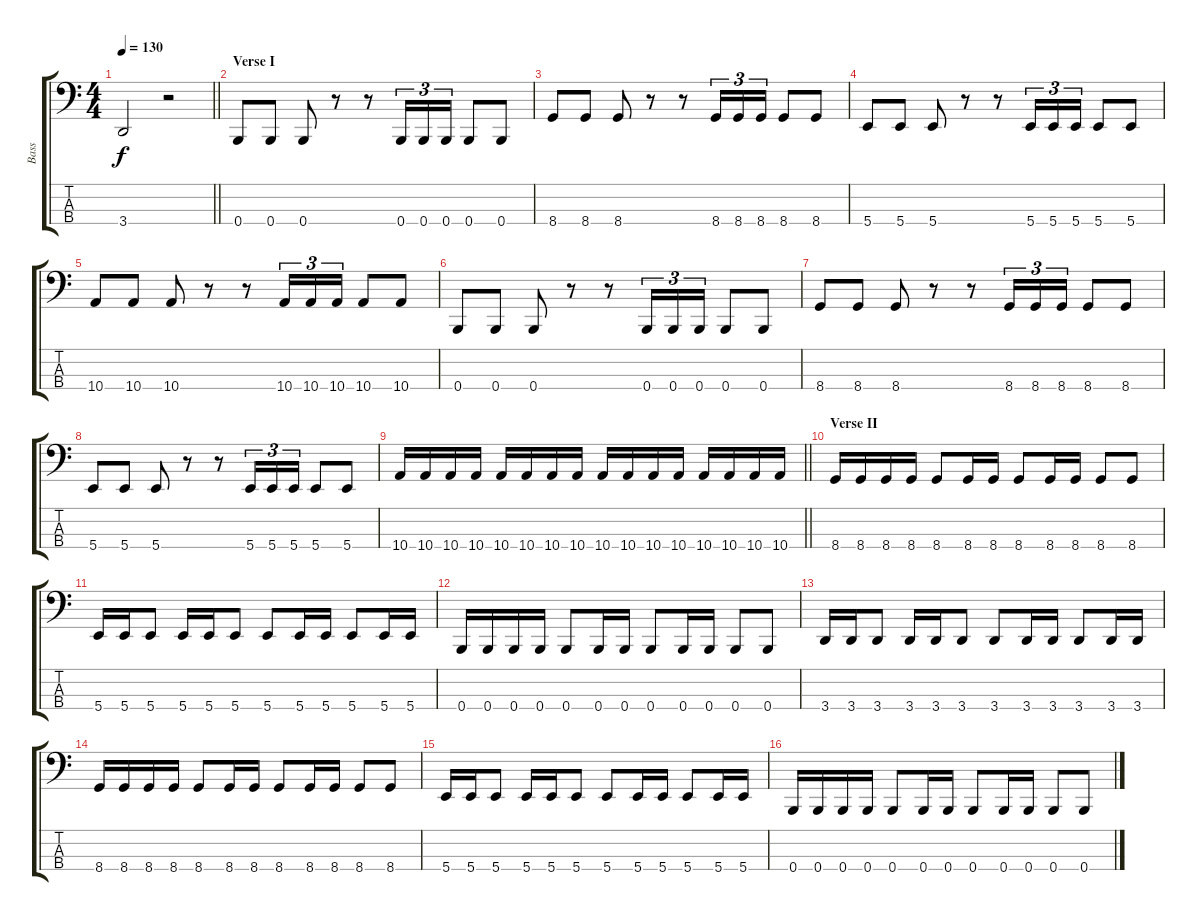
\track ("Bass" "Bass") {instrument electricbasspick}
\staff {score tabs}
\tuning (E2 B1 Gb1 B0) {hide}
\ts (4 4)
\tempo 130
\clef f4
\barLineRight lightlight
\ks c
3.4.2{dy f} r.2 |
\section ("" "Verse I")
0.4.8 0.4.8 0.4.8 r.8 r.8 0.4.16{tu (3 2)} 0.4.16{tu (3 2)} 0.4.16{tu (3 2)} 0.4.8 0.4.8 |
8.4.8 8.4.8 8.4.8 r.8 r.8 8.4.16{tu (3 2)} 8.4.16{tu (3 2)} 8.4.16{tu (3 2)} 8.4.8 8.4.8 |
5.4.8 5.4.8 5.4.8 r.8 r.8 5.4.16{tu (3 2)} 5.4.16{tu (3 2)} 5.4.16{tu (3 2)} 5.4.8 5.4.8 |
10.4.8 10.4.8 10.4.8 r.8 r.8 10.4.16{tu (3 2)} 10.4.16{tu (3 2)} 10.4.16{tu (3 2)} 10.4.8 10.4.8 |
0.4.8 0.4.8 0.4.8 r.8 r.8 0.4.16{tu (3 2)} 0.4.16{tu (3 2)} 0.4.16{tu (3 2)} 0.4.8 0.4.8 |
8.4.8 8.4.8 8.4.8 r.8 r.8 8.4.16{tu (3 2)} 8.4.16{tu (3 2)} 8.4.16{tu (3 2)} 8.4.8 8.4.8 |
5.4.8 5.4.8 5.4.8 r.8 r.8 5.4.16{tu (3 2)} 5.4.16{tu (3 2)} 5.4.16{tu (3 2)} 5.4.8 5.4.8 |
\barLineRight lightlight
10.4.16 10.4.16 10.4.16 10.4.16 10.4.16 10.4.16 10.4.16 10.4.16 10.4.16 10.4.16 10.4.16 10.4.16 10.4.16 10.4.16 10.4.16 10.4.16 |
\section ("" "Verse II")
8.4.16 8.4.16 8.4.16 8.4.16 8.4.8 8.4.16 8.4.16 8.4.8 8.4.16 8.4.16 8.4.8 8.4.8 |
5.4.16 5.4.16 5.4.8 5.4.16 5.4.16 5.4.8 5.4.8 5.4.16 5.4.16 5.4.8 5.4.16 5.4.16 |
0.4.16 0.4.16 0.4.16 0.4.16 0.4.8 0.4.16 0.4.16 0.4.8 0.4.16 0.4.16 0.4.8 0.4.8 |
3.4.16 3.4.16 3.4.8 3.4.16 3.4.16 3.4.8 3.4.8 3.4.16 3.4.16 3.4.8 3.4.16 3.4.16 |
8.4.16 8.4.16 8.4.16 8.4.16 8.4.8 8.4.16 8.4.16 8.4.8 8.4.16 8.4.16 8.4.8 8.4.8 |
5.4.16 5.4.16 5.4.8 5.4.16 5.4.16 5.4.8 5.4.8 5.4.16 5.4.16 5.4.8 5.4.16 5.4.16 |
0.4.16 0.4.16 0.4.16 0.4.16 0.4.8 0.4.16 0.4.16 0.4.8 0.4.16 0.4.16 0.4.8 0.4.8
